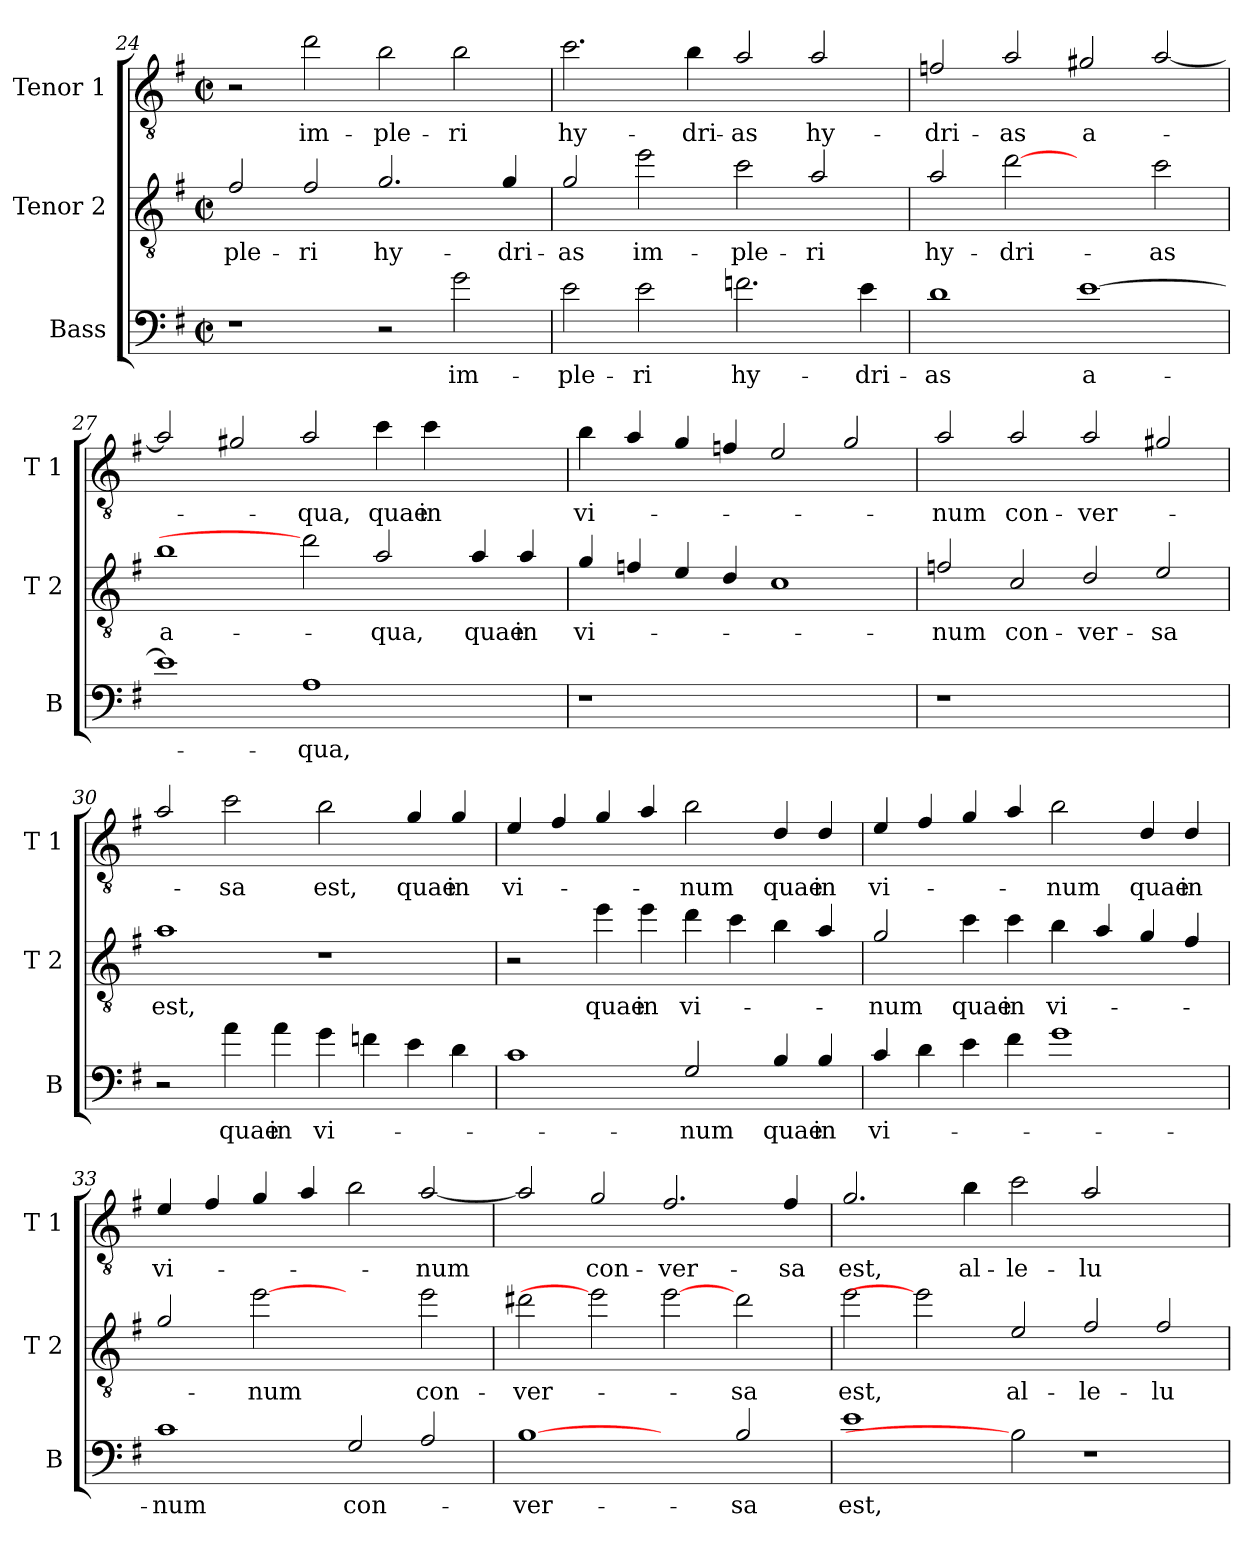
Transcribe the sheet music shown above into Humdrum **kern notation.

**kern	**text	**kern	**text	**kern	**text
*part3	*part3	*part2	*part2	*part1	*part1
*staff3	*staff3	*staff2	*staff2	*staff1	*staff1
*I"Bass	*	*I"Tenor 2	*	*I"Tenor 1	*
*I'B	*	*I'T 2	*	*I'T 1	*
*clefF4	*	*clefGv2	*	*clefGv2	*
*ITrd7c12	*	*ITrd7c12	*	*ITrd7c12	*
*k[f#]	*	*k[f#]	*	*k[f#]	*
*e:	*	*e:	*	*e:	*
*M2/2	*	*M2/2	*	*M2/2	*
*met(c|)	*	*met(c|)	*	*met(c|)	*
=24	=24	=24	=24	=24	=24
!	!	!	!LO:LY:b	!	!
1r	.	2F#/	-ple-	2r	.
!	!	!	!LO:LY:b	!	!LO:LY:b
.	.	2F#/	-ri	2d\	im-
!	!	!	!LO:LY:b	!	!LO:LY:b
2r	.	2.G/	hy-	2B\	-ple-
!	!LO:LY:b	!	!	!	!LO:LY:b
2G\	im-	.	.	2B\	-ri
!	!	!	!LO:LY:b	!	!
.	.	4G/	-dri-	.	.
=25	=25	=25	=25	=25	=25
!	!LO:LY:b	!	!LO:LY:b	!	!LO:LY:b
2E\	-ple-	2G/	-as	2.c\	hy-
!	!LO:LY:b	!	!LO:LY:b	!	!
2E\	-ri	2e\	im-	.	.
!	!	!	!	!	!LO:LY:b
.	.	.	.	4B\	-dri-
!	!LO:LY:b	!	!LO:LY:b	!	!LO:LY:b
2.Fn\	hy-	2c\	-ple-	2A/	-as
!	!	!	!LO:LY:b	!	!LO:LY:b
.	.	2A/	-ri	2A/	hy-
!	!LO:LY:b	!	!	!	!
4E\	-dri-	.	.	.	.
!!LO:LB:g=z
=26	=26	=26	=26	=26	=26
!	!LO:LY:b	!	!LO:LY:b	!	!LO:LY:b
1D	-as	2A/	hy-	2Fn/	-dri-
!	!	!	!LO:LY:b	!	!LO:LY:b
.	.	[2d	-dri-	2A/	-as
!	!LO:LY:b	!	!	!	!LO:LY:b
[1E	a-	2ryy	.	2G#X/	a-
!	!	!	!LO:LY:b	!	!
.	.	2c\	-as	[2A/	.
=27	=27	=27	=27	=27	=27
!	!	!	!LO:LY:b	!	!
1E]	.	1B	a-	2A/]	.
.	.	.	.	2G#X/	.
!	!LO:LY:b	!	!	!	!LO:LY:b
1AA	-qua,	2d]	.	2A/	-qua,
!	!	!	!LO:LY:b	!	!LO:LY:b
.	.	2A/	-qua,	4c\	quae
!	!	!	!	!	!LO:LY:b
.	.	.	.	4c\	in
!	!	!	!LO:LY:b	!	!
2ryy	.	4A/	quae	2ryy	.
!	!	!	!LO:LY:b	!	!
.	.	4A/	in	.	.
=28	=28	=28	=28	=28	=28
!	!	!	!LO:LY:b	!	!LO:LY:b
1r	.	4G/	vi-	4B\	vi-
.	.	4Fn/	.	4A/	.
.	.	4E/	.	4G/	.
.	.	4D/	.	4Fn/	.
1ryy	.	1C	.	2E/	.
.	.	.	.	2G/	.
=29	=29	=29	=29	=29	=29
!	!	!	!LO:LY:b	!	!LO:LY:b
1r	.	2Fn/	-num	2A/	-num
!	!	!	!LO:LY:b	!	!LO:LY:b
.	.	2C/	con-	2A/	con-
!	!	!	!LO:LY:b	!	!LO:LY:b
1ryy	.	2D/	-ver-	2A/	-ver-
!	!	!	!LO:LY:b	!	!
.	.	2E/	-sa	2G#X/	.
=30	=30	=30	=30	=30	=30
!	!	!	!LO:LY:b	!	!
2r	.	1A	est,	2A/	.
!	!LO:LY:b	!	!	!	!LO:LY:b
4A\	quae	.	.	2c\	-sa
!	!LO:LY:b	!	!	!	!
4A\	in	.	.	.	.
!	!LO:LY:b	!	!	!	!LO:LY:b
4G\	vi-	1r	.	2B\	est,
4Fn\	.	.	.	.	.
!	!	!	!	!	!LO:LY:b
4E\	.	.	.	4G/	quae
!	!	!	!	!	!LO:LY:b
4D\	.	.	.	4G/	in
!!LO:LB:g=z
=31	=31	=31	=31	=31	=31
!	!	!	!	!	!LO:LY:b
1C	.	2r	.	4E/	vi-
.	.	.	.	4F#/	.
!	!	!	!LO:LY:b	!	!
.	.	4e\	quae	4G/	.
!	!	!	!LO:LY:b	!	!
.	.	4e\	in	4A/	.
!	!LO:LY:b	!	!LO:LY:b	!	!LO:LY:b
2GG/	-num	4d\	vi-	2B\	-num
.	.	4c\	.	.	.
!	!LO:LY:b	!	!	!	!LO:LY:b
4BB/	quae	4B\	.	4D/	quae
!	!LO:LY:b	!	!	!	!LO:LY:b
4BB/	in	4A/	.	4D/	in
=32	=32	=32	=32	=32	=32
!	!LO:LY:b	!	!LO:LY:b	!	!LO:LY:b
4C/	vi-	2G/	-num	4E/	vi-
4D\	.	.	.	4F#/	.
!	!	!	!LO:LY:b	!	!
4E\	.	4c\	quae	4G/	.
!	!	!	!LO:LY:b	!	!
4F#\	.	4c\	in	4A/	.
!	!	!	!LO:LY:b	!	!LO:LY:b
1G	.	4B\	vi-	2B\	-num
.	.	4A/	.	.	.
!	!	!	!	!	!LO:LY:b
.	.	4G/	.	4D/	quae
!	!	!	!	!	!LO:LY:b
.	.	4F#/	.	4D/	in
=33	=33	=33	=33	=33	=33
!	!LO:LY:b	!	!	!	!LO:LY:b
1C	-num	2G/	.	4E/	vi-
.	.	.	.	4F#/	.
!	!	!	!LO:LY:b	!	!
.	.	[2e	-num	4G/	.
.	.	.	.	4A/	.
!	!LO:LY:b	!	!	!	!
2GG/	con-	2ryy	.	2B\	.
!	!	!	!LO:LY:b	!	!LO:LY:b
2AA/	.	2e\	con-	[2A/	-num
=34	=34	=34	=34	=34	=34
!	!LO:LY:b	!	!LO:LY:b	!	!
[1BB	-ver-	2d#X\	-ver-	2A/]	.
!	!	!	!	!	!LO:LY:b
.	.	2e]	.	2G/	con-
!	!	!	!	!	!LO:LY:b
2ryy	.	[2e	.	2.F#/	-ver-
!	!LO:LY:b	!	!LO:LY:b	!	!
2BB/	-sa	2d#\	-sa	.	.
!	!	!	!	!	!LO:LY:b
.	.	.	.	4F#/	-sa
!!LO:LB:g=z
=35	=35	=35	=35	=35	=35
!	!LO:LY:b	!	!LO:LY:b	!	!LO:LY:b
1E	est,	2e\	est,	2.G/	est,
.	.	2e]	.	.	.
!	!	!	!	!	!LO:LY:b
.	.	.	.	4B\	al-
!	!	!	!LO:LY:b	!	!LO:LY:b
2BB]	.	2E/	al-	2c\	-le-
!	!	!	!LO:LY:b	!	!LO:LY:b
1r	.	2F#/	-le-	2A/	-lu-
!	!	!	!LO:LY:b	!	!
.	.	2F#/	-lu-	2ryy	.
=	=	=	=	=	=
*-	*-	*-	*-	*-	*-
